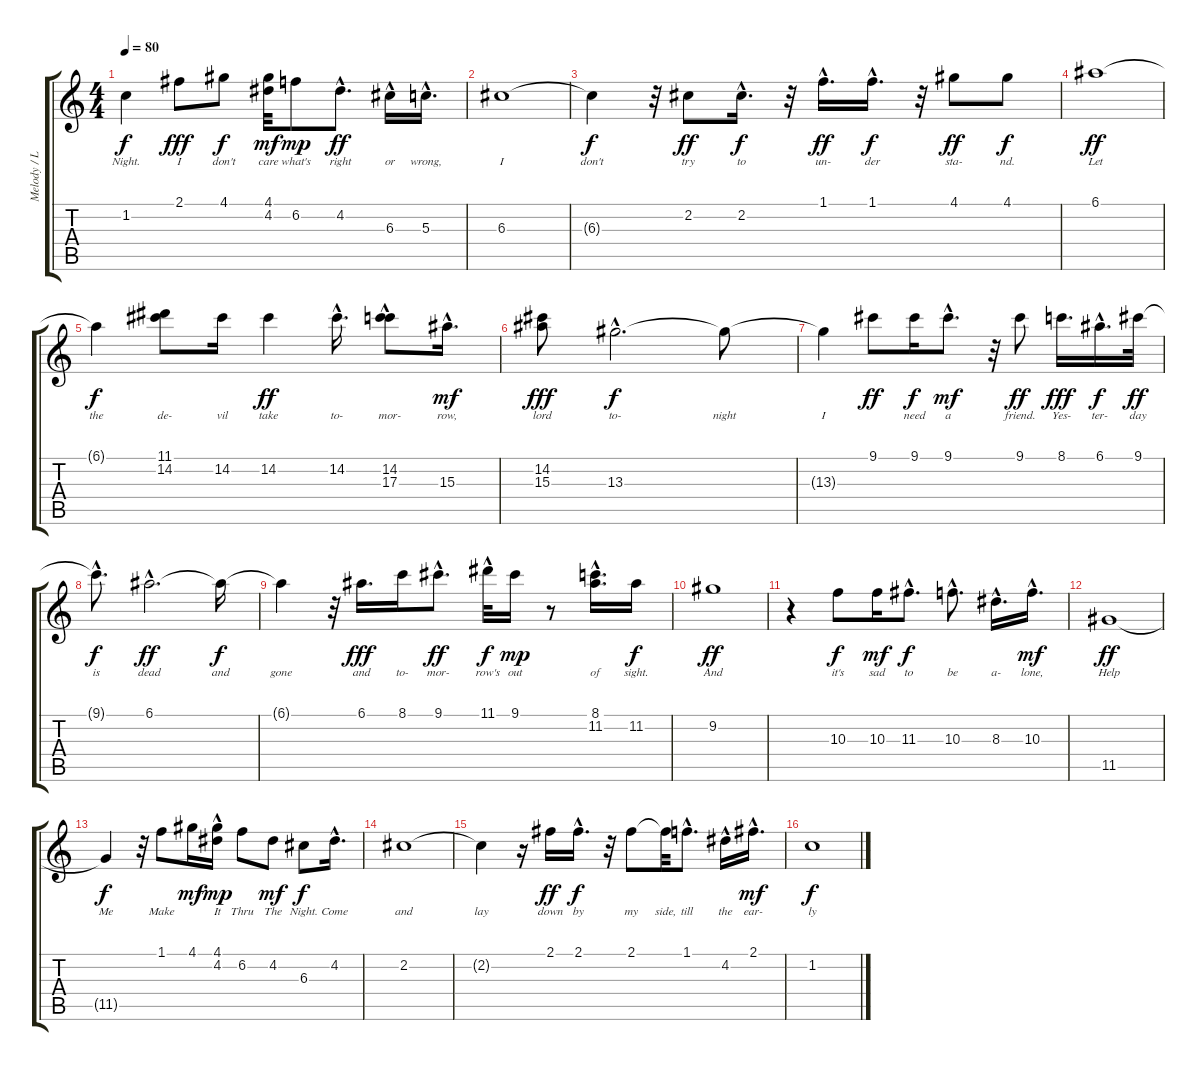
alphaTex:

\track ("Melody / Lyrics" "Melody / L") {instrument acousticguitarsteel}
\staff {score tabs}
\tuning (E4 B3 G3 D3 A2 E2) {hide}
\ts (4 4)
\tempo 80
\clef g2
\ks c
1.2{t}.4{lyrics (0 "Night.") lyrics (1 "") lyrics (2 "") lyrics (3 "") lyrics (4 "") dy f} 2.1.8{lyrics (0 "I") lyrics (1 "") lyrics (2 "") lyrics (3 "") lyrics (4 "") dy fff} 4.1.8{lyrics (0 "don't") lyrics (1 "") lyrics (2 "") lyrics (3 "") lyrics (4 "") dy f} (4.1 4.2).32{lyrics (0 "care") lyrics (1 "") lyrics (2 "") lyrics (3 "") lyrics (4 "") dy mf} 6.2.8{lyrics (0 "what's") lyrics (1 "") lyrics (2 "") lyrics (3 "") lyrics (4 "") dy mp} 4.2{hac}.8{d lyrics (0 "right") lyrics (1 "") lyrics (2 "") lyrics (3 "") lyrics (4 "") dy ff} 6.3{hac}.16{lyrics (0 "or") lyrics (1 "") lyrics (2 "") lyrics (3 "") lyrics (4 "")} 5.3{hac}.16{d lyrics (0 "wrong,") lyrics (1 "") lyrics (2 "") lyrics (3 "") lyrics (4 "")} |
6.3.1{lyrics (0 "I") lyrics (1 "") lyrics (2 "") lyrics (3 "") lyrics (4 "")} |
6.3{t}.4{lyrics (0 "don't") lyrics (1 "") lyrics (2 "") lyrics (3 "") lyrics (4 "") dy f} r.32 2.2.8{lyrics (0 "try") lyrics (1 "") lyrics (2 "") lyrics (3 "") lyrics (4 "") dy ff} 2.2{hac}.16{d lyrics (0 "to") lyrics (1 "") lyrics (2 "") lyrics (3 "") lyrics (4 "") dy f} r.32 1.1{hac}.16{d lyrics (0 "un-") lyrics (1 "") lyrics (2 "") lyrics (3 "") lyrics (4 "") dy ff} 1.1{hac}.16{d lyrics (0 "der") lyrics (1 "") lyrics (2 "") lyrics (3 "") lyrics (4 "") dy f} r.32 4.1.8{lyrics (0 "sta-") lyrics (1 "") lyrics (2 "") lyrics (3 "") lyrics (4 "") dy ff} 4.1.8{lyrics (0 "nd.") lyrics (1 "") lyrics (2 "") lyrics (3 "") lyrics (4 "") dy f} |
6.1.1{lyrics (0 "Let") lyrics (1 "") lyrics (2 "") lyrics (3 "") lyrics (4 "") dy ff} |
6.1{t}.4{lyrics (0 "the") lyrics (1 "") lyrics (2 "") lyrics (3 "") lyrics (4 "") dy f} (11.1 14.2).8{lyrics (0 "de-") lyrics (1 "") lyrics (2 "") lyrics (3 "") lyrics (4 "")} 14.2.16{lyrics (0 "vil") lyrics (1 "") lyrics (2 "") lyrics (3 "") lyrics (4 "")} 14.2.4{lyrics (0 "take") lyrics (1 "") lyrics (2 "") lyrics (3 "") lyrics (4 "") dy ff} 14.2{hac}.16{d lyrics (0 "to-") lyrics (1 "") lyrics (2 "") lyrics (3 "") lyrics (4 "")} (14.2{hac} 17.3).8{lyrics (0 "mor-") lyrics (1 "") lyrics (2 "") lyrics (3 "") lyrics (4 "")} 15.3{hac}.16{d lyrics (0 "row,") lyrics (1 "") lyrics (2 "") lyrics (3 "") lyrics (4 "") dy mf} |
(14.2 15.3).8{lyrics (0 "lord") lyrics (1 "") lyrics (2 "") lyrics (3 "") lyrics (4 "") dy fff} 13.3{hac}.2{d lyrics (0 "to-") lyrics (1 "") lyrics (2 "") lyrics (3 "") lyrics (4 "") dy f} 13.3{t}.8{lyrics (0 "night") lyrics (1 "") lyrics (2 "") lyrics (3 "") lyrics (4 "")} |
13.3{t}.4{lyrics (0 "I") lyrics (1 "") lyrics (2 "") lyrics (3 "") lyrics (4 "")} 9.1.8{lyrics (0 "") lyrics (1 "") lyrics (2 "") lyrics (3 "") lyrics (4 "") dy ff} 9.1.16{lyrics (0 "need") lyrics (1 "") lyrics (2 "") lyrics (3 "") lyrics (4 "") dy f} 9.1{hac}.8{d lyrics (0 "a") lyrics (1 "") lyrics (2 "") lyrics (3 "") lyrics (4 "") dy mf} r.32 9.1.8{lyrics (0 "friend.") lyrics (1 "") lyrics (2 "") lyrics (3 "") lyrics (4 "") dy ff} 8.1.16{d lyrics (0 "Yes-") lyrics (1 "") lyrics (2 "") lyrics (3 "") lyrics (4 "") dy fff} 6.1{hac}.16{d lyrics (0 "ter-") lyrics (1 "") lyrics (2 "") lyrics (3 "") lyrics (4 "") dy f} 9.1.32{lyrics (0 "day") lyrics (1 "") lyrics (2 "") lyrics (3 "") lyrics (4 "") dy ff} |
9.1{hac t}.8{d lyrics (0 "is") lyrics (1 "") lyrics (2 "") lyrics (3 "") lyrics (4 "") dy f} 6.1{hac}.2{d lyrics (0 "dead") lyrics (1 "") lyrics (2 "") lyrics (3 "") lyrics (4 "") dy ff} 6.1{t}.16{lyrics (0 "and") lyrics (1 "") lyrics (2 "") lyrics (3 "") lyrics (4 "") dy f} |
6.1{t}.4{lyrics (0 "gone") lyrics (1 "") lyrics (2 "") lyrics (3 "") lyrics (4 "")} r.32 6.1.16{d lyrics (0 "and") lyrics (1 "") lyrics (2 "") lyrics (3 "") lyrics (4 "") dy fff} 8.1.16{lyrics (0 "to-") lyrics (1 "") lyrics (2 "") lyrics (3 "") lyrics (4 "")} 9.1{hac}.8{d lyrics (0 "mor-") lyrics (1 "") lyrics (2 "") lyrics (3 "") lyrics (4 "") dy ff} 11.1{hac}.32{lyrics (0 "row's") lyrics (1 "") lyrics (2 "") lyrics (3 "") lyrics (4 "") dy f} 9.1.16{lyrics (0 "out") lyrics (1 "") lyrics (2 "") lyrics (3 "") lyrics (4 "") dy mp} r.8 (8.1{hac} 11.2).16{d lyrics (0 "of") lyrics (1 "") lyrics (2 "") lyrics (3 "") lyrics (4 "")} 11.2.16{lyrics (0 "sight.") lyrics (1 "") lyrics (2 "") lyrics (3 "") lyrics (4 "") dy f} |
9.2.1{lyrics (0 "And") lyrics (1 "") lyrics (2 "") lyrics (3 "") lyrics (4 "") dy ff} |
r.4 10.3.8{lyrics (0 "it's") lyrics (1 "") lyrics (2 "") lyrics (3 "") lyrics (4 "") dy f} 10.3.16{lyrics (0 "sad") lyrics (1 "") lyrics (2 "") lyrics (3 "") lyrics (4 "") dy mf} 11.3{hac}.8{d lyrics (0 "to") lyrics (1 "") lyrics (2 "") lyrics (3 "") lyrics (4 "") dy f} 10.3{hac}.8{d lyrics (0 "be") lyrics (1 "") lyrics (2 "") lyrics (3 "") lyrics (4 "")} 8.3{hac}.16{d lyrics (0 "a-") lyrics (1 "") lyrics (2 "") lyrics (3 "") lyrics (4 "")} 10.3{hac}.16{d lyrics (0 "lone,") lyrics (1 "") lyrics (2 "") lyrics (3 "") lyrics (4 "") dy mf} |
11.5.1{lyrics (0 "Help") lyrics (1 "") lyrics (2 "") lyrics (3 "") lyrics (4 "") dy ff} |
11.5{t}.4{lyrics (0 "Me") lyrics (1 "") lyrics (2 "") lyrics (3 "") lyrics (4 "") dy f} r.32 1.1.8{lyrics (0 "Make") lyrics (1 "") lyrics (2 "") lyrics (3 "") lyrics (4 "")} 4.1.16{lyrics (0 "") lyrics (1 "") lyrics (2 "") lyrics (3 "") lyrics (4 "") dy mf} (4.1{hac} 4.2).16{lyrics (0 "It") lyrics (1 "") lyrics (2 "") lyrics (3 "") lyrics (4 "") dy mp} 6.2.8{lyrics (0 "Thru") lyrics (1 "") lyrics (2 "") lyrics (3 "") lyrics (4 "")} 4.2.8{lyrics (0 "The") lyrics (1 "") lyrics (2 "") lyrics (3 "") lyrics (4 "") dy mf} 6.3.8{lyrics (0 "Night.") lyrics (1 "") lyrics (2 "") lyrics (3 "") lyrics (4 "") dy f} 4.2{hac}.16{d lyrics (0 "Come") lyrics (1 "") lyrics (2 "") lyrics (3 "") lyrics (4 "")} |
2.2.1{lyrics (0 "and") lyrics (1 "") lyrics (2 "") lyrics (3 "") lyrics (4 "")} |
2.2{t}.4{lyrics (0 "lay") lyrics (1 "") lyrics (2 "") lyrics (3 "") lyrics (4 "")} r.16 2.1.16{lyrics (0 "down") lyrics (1 "") lyrics (2 "") lyrics (3 "") lyrics (4 "") dy ff} 2.1{hac}.16{d lyrics (0 "by") lyrics (1 "") lyrics (2 "") lyrics (3 "") lyrics (4 "") dy f} r.32 2.1.8{lyrics (0 "my") lyrics (1 "") lyrics (2 "") lyrics (3 "") lyrics (4 "")} 2.1{t}.32{lyrics (0 "side,") lyrics (1 "") lyrics (2 "") lyrics (3 "") lyrics (4 "")} 1.1{hac}.8{d lyrics (0 "till") lyrics (1 "") lyrics (2 "") lyrics (3 "") lyrics (4 "")} 4.2{hac}.16{lyrics (0 "the") lyrics (1 "") lyrics (2 "") lyrics (3 "") lyrics (4 "")} 2.1{hac}.16{d lyrics (0 "ear-") lyrics (1 "") lyrics (2 "") lyrics (3 "") lyrics (4 "") dy mf} |
1.2.1{lyrics (0 "ly") lyrics (1 "") lyrics (2 "") lyrics (3 "") lyrics (4 "") dy f}
